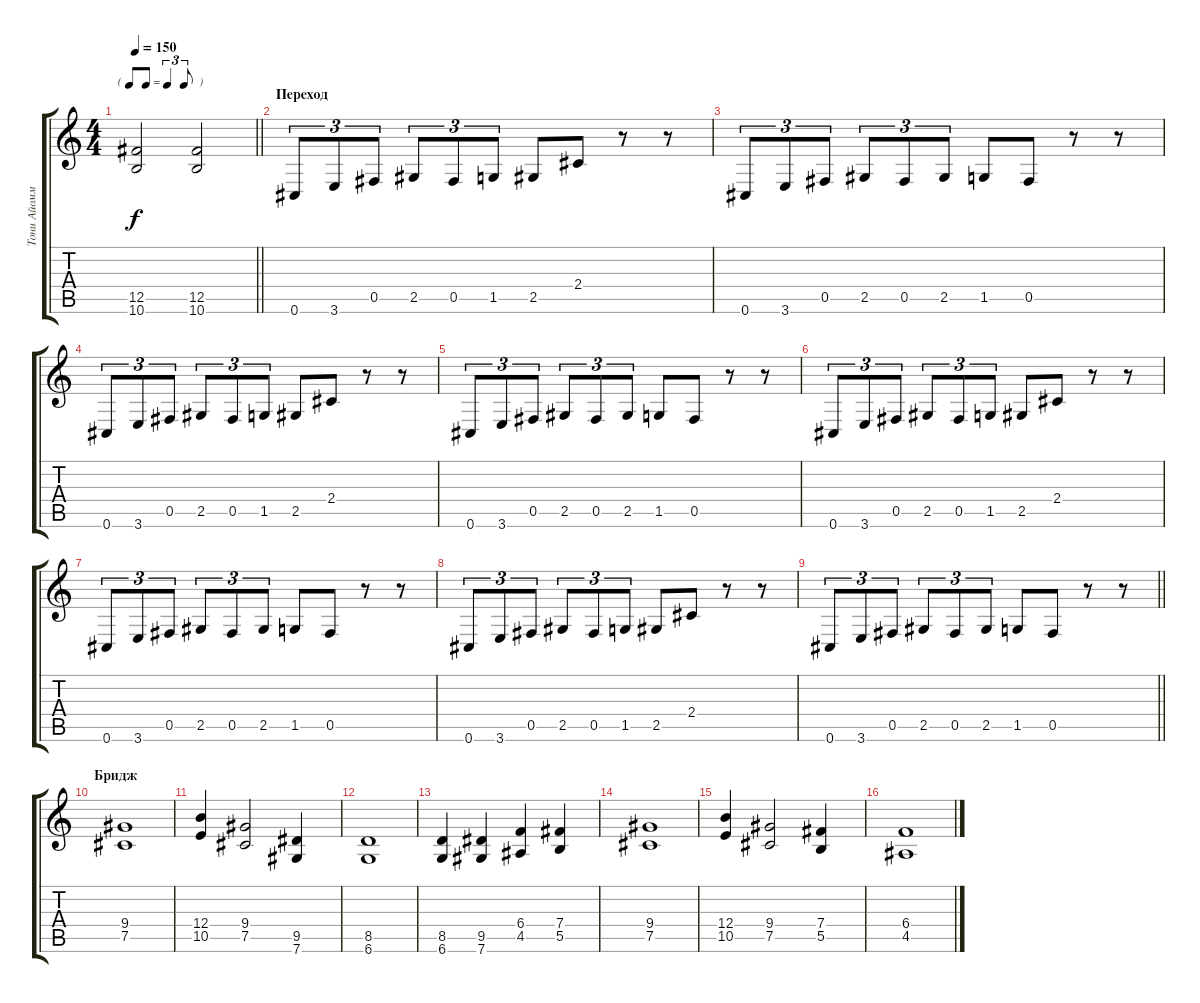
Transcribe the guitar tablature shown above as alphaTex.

\track ("Тони Айомми 1" "Тони Айомм") {instrument distortionguitar}
\staff {score tabs}
\tuning (Db4 Ab3 E3 B2 Gb2 Db2) {hide}
\ts (4 4)
\tf triplet8th
\tempo 150
\clef g2
\barLineRight lightlight
\ks c
(12.5{t} 10.6{t}).2{dy f} (12.5 10.6).2 |
\section ("" "Переход")
0.6.8{tu (3 2)} 3.6.8{tu (3 2)} 0.5.8{tu (3 2)} 2.5.8{tu (3 2)} 0.5.8{tu (3 2)} 1.5.8{tu (3 2)} 2.5.8 2.4.8 r.8 r.8 |
0.6.8{tu (3 2)} 3.6.8{tu (3 2)} 0.5.8{tu (3 2)} 2.5.8{tu (3 2)} 0.5.8{tu (3 2)} 2.5.8{tu (3 2)} 1.5.8 0.5.8 r.8 r.8 |
0.6.8{tu (3 2)} 3.6.8{tu (3 2)} 0.5.8{tu (3 2)} 2.5.8{tu (3 2)} 0.5.8{tu (3 2)} 1.5.8{tu (3 2)} 2.5.8 2.4.8 r.8 r.8 |
0.6.8{tu (3 2)} 3.6.8{tu (3 2)} 0.5.8{tu (3 2)} 2.5.8{tu (3 2)} 0.5.8{tu (3 2)} 2.5.8{tu (3 2)} 1.5.8 0.5.8 r.8 r.8 |
0.6.8{tu (3 2)} 3.6.8{tu (3 2)} 0.5.8{tu (3 2)} 2.5.8{tu (3 2)} 0.5.8{tu (3 2)} 1.5.8{tu (3 2)} 2.5.8 2.4.8 r.8 r.8 |
0.6.8{tu (3 2)} 3.6.8{tu (3 2)} 0.5.8{tu (3 2)} 2.5.8{tu (3 2)} 0.5.8{tu (3 2)} 2.5.8{tu (3 2)} 1.5.8 0.5.8 r.8 r.8 |
0.6.8{tu (3 2)} 3.6.8{tu (3 2)} 0.5.8{tu (3 2)} 2.5.8{tu (3 2)} 0.5.8{tu (3 2)} 1.5.8{tu (3 2)} 2.5.8 2.4.8 r.8 r.8 |
\barLineRight lightlight
0.6.8{tu (3 2)} 3.6.8{tu (3 2)} 0.5.8{tu (3 2)} 2.5.8{tu (3 2)} 0.5.8{tu (3 2)} 2.5.8{tu (3 2)} 1.5.8 0.5.8 r.8 r.8 |
\section ("" "Бридж")
(9.4 7.5).1 |
(12.4 10.5).4 (9.4 7.5).2 (9.5 7.6).4 |
(8.5 6.6).1 |
(8.5 6.6).4 (9.5 7.6).4 (6.4 4.5).4 (7.4 5.5).4 |
(9.4 7.5).1 |
(12.4 10.5).4 (9.4 7.5).2 (7.4 5.5).4 |
(6.4 4.5).1
